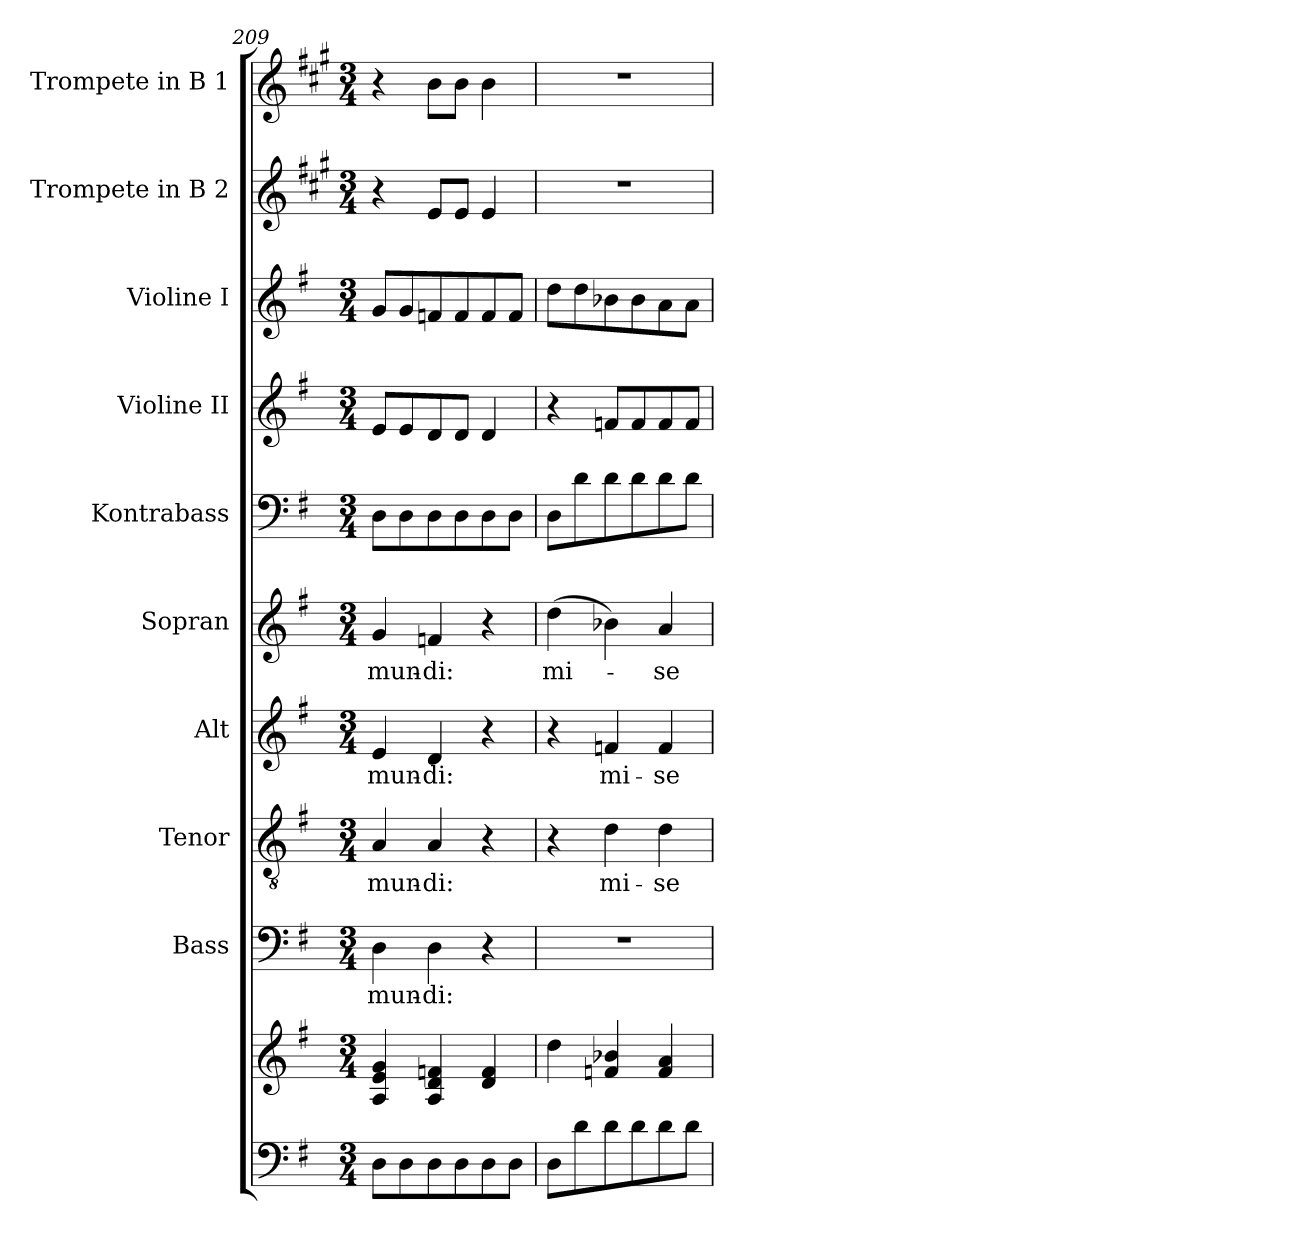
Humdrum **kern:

**kern	**kern	**kern	**text	**kern	**text	**kern	**text	**kern	**text	**kern	**kern	**kern	**kern	**kern
*part10	*part10	*part9	*part9	*part8	*part8	*part7	*part7	*part6	*part6	*part5	*part4	*part3	*part2	*part1
*staff11	*staff10	*staff9	*staff9	*staff8	*staff8	*staff7	*staff7	*staff6	*staff6	*staff5	*staff4	*staff3	*staff2	*staff1
*	*	*I"Bass	*	*I"Tenor	*	*I"Alt	*	*I"Sopran	*	*I"Kontrabass	*I"Violine II	*I"Violine I	*I"Trompete in B 2	*I"Trompete in B 1
*	*	*I'B.	*	*I'T.	*	*I'A.	*	*I'S.	*	*I'Kb.	*I'Vl. II	*I'Vl. I	*I'Tr. 2	*I'Tr. 1
*clefF4	*clefG2	*clefF4	*	*clefGv2	*	*clefG2	*	*clefG2	*	*clefF4	*clefG2	*clefG2	*clefG2	*clefG2
*	*	*	*	*	*	*	*	*	*	*ITrd7c12	*	*	*ITrd1c2	*ITrd1c2
*k[f#]	*k[f#]	*k[f#]	*	*k[f#]	*	*k[f#]	*	*k[f#]	*	*k[f#]	*k[f#]	*k[f#]	*k[f#]	*k[f#]
*G:	*G:	*G:	*	*G:	*	*G:	*	*G:	*	*G:	*G:	*G:	*G:	*G:
*M3/4	*M3/4	*M3/4	*	*M3/4	*	*M3/4	*	*M3/4	*	*M3/4	*M3/4	*M3/4	*M3/4	*M3/4
=209	=209	=209	=209	=209	=209	=209	=209	=209	=209	=209	=209	=209	=209	=209
!	!	!	!LO:LY:b	!	!LO:LY:b	!	!LO:LY:b	!	!LO:LY:b	!	!	!	!	!
8D\L	4A/ 4e/ 4g/	4D\	mun-	4A/	mun-	4e/	mun-	4g/	mun-	8DD\L	8e/L	8g/L	4r	4r
8D\	.	.	.	.	.	.	.	.	.	8DD\	8e/	8g/	.	.
!	!	!	!LO:LY:b	!	!LO:LY:b	!	!LO:LY:b	!	!LO:LY:b	!	!	!	!	!
8D\	4A/ 4d/ 4fn/	4D\	-di:	4A/	-di:	4d/	-di:	4fn/	-di:	8DD\	8d/	8fn/	8d/L	8a\L
8D\	.	.	.	.	.	.	.	.	.	8DD\	8d/J	8f/	8d/J	8a\J
8D\	4d/ 4f/	4r	.	4r	.	4r	.	4r	.	8DD\	4d/	8f/	4d/	4a\
8D\J	.	.	.	.	.	.	.	.	.	8DD\J	.	8f/J	.	.
=210	=210	=210	=210	=210	=210	=210	=210	=210	=210	=210	=210	=210	=210	=210
!	!	!	!	!	!	!	!	!	!LO:LY:b	!	!	!	!	!
8D\L	4dd\	2.r	.	4r	.	4r	.	(>4dd\	mi-	8DD\L	4r	8dd\L	2.r	2.r
8d\	.	.	.	.	.	.	.	.	.	8D\	.	8dd\	.	.
!	!	!	!	!	!LO:LY:b	!	!LO:LY:b	!	!	!	!	!	!	!
8d\	4fn/ 4b-X/	.	.	4d\	mi-	4fn/	mi-	4b-X\)	.	8D\	8fn/L	8b-X\	.	.
8d\	.	.	.	.	.	.	.	.	.	8D\	8f/	8b-\	.	.
!	!	!	!	!	!LO:LY:b	!	!LO:LY:b	!	!LO:LY:b	!	!	!	!	!
8d\	4f/ 4a/	.	.	4d\	-se-	4f/	-se-	4a/	-se-	8D\	8f/	8a\	.	.
8d\J	.	.	.	.	.	.	.	.	.	8D\J	8f/J	8a\J	.	.
=	=	=	=	=	=	=	=	=	=	=	=	=	=	=
*-	*-	*-	*-	*-	*-	*-	*-	*-	*-	*-	*-	*-	*-	*-
